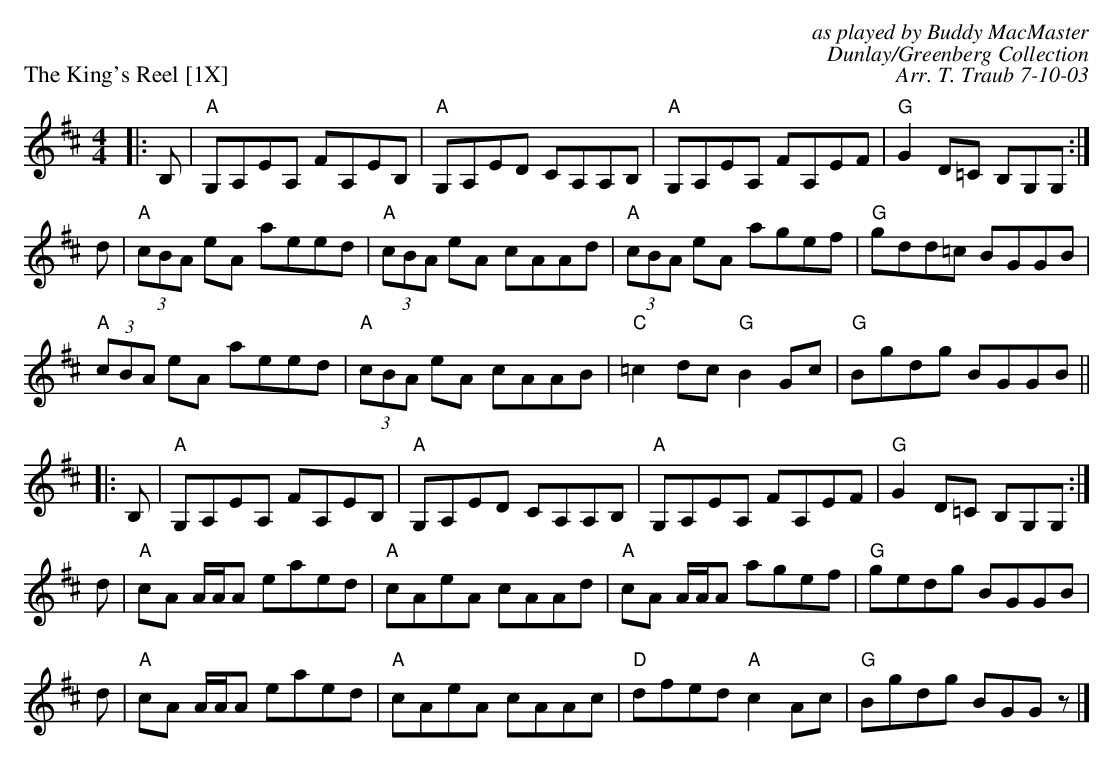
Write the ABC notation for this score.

X:1
P: The King's Reel [1X]
C: as played by Buddy MacMaster
C: Dunlay/Greenberg Collection
C: Arr. T. Traub 7-10-03
M: 4/4
K: D
L: 1/8
|: B,|"A"G,A,EA, FA,EB,|"A"G,A,ED CA,A,B,|"A"G,A,EA, FA,EF|"G"G2 D=C B,G,G, :|
d|"A"(3cBA eA aeed|"A"(3cBA eA cAAd|"A"(3cBA eA agef|"G"gdd=c BGGB|
"A"(3cBA eA aeed|"A"(3cBA eA cAAB|"C"=c2 dc "G"B2 Gc|"G"Bgdg BGGB||
|: B,|"A"G,A,EA, FA,EB,|"A"G,A,ED CA,A,B,|"A"G,A,EA, FA,EF|"G"G2 D=C B,G,G, :|
d|"A"cA A/A/A eaed|"A"cAeA cAAd|"A"cA A/A/A agef|"G"gedg BGGB|
d|"A"cA A/A/A eaed|"A"cAeA cAAc|"D"dfed "A"c2 Ac|"G"Bgdg BGG z |]
